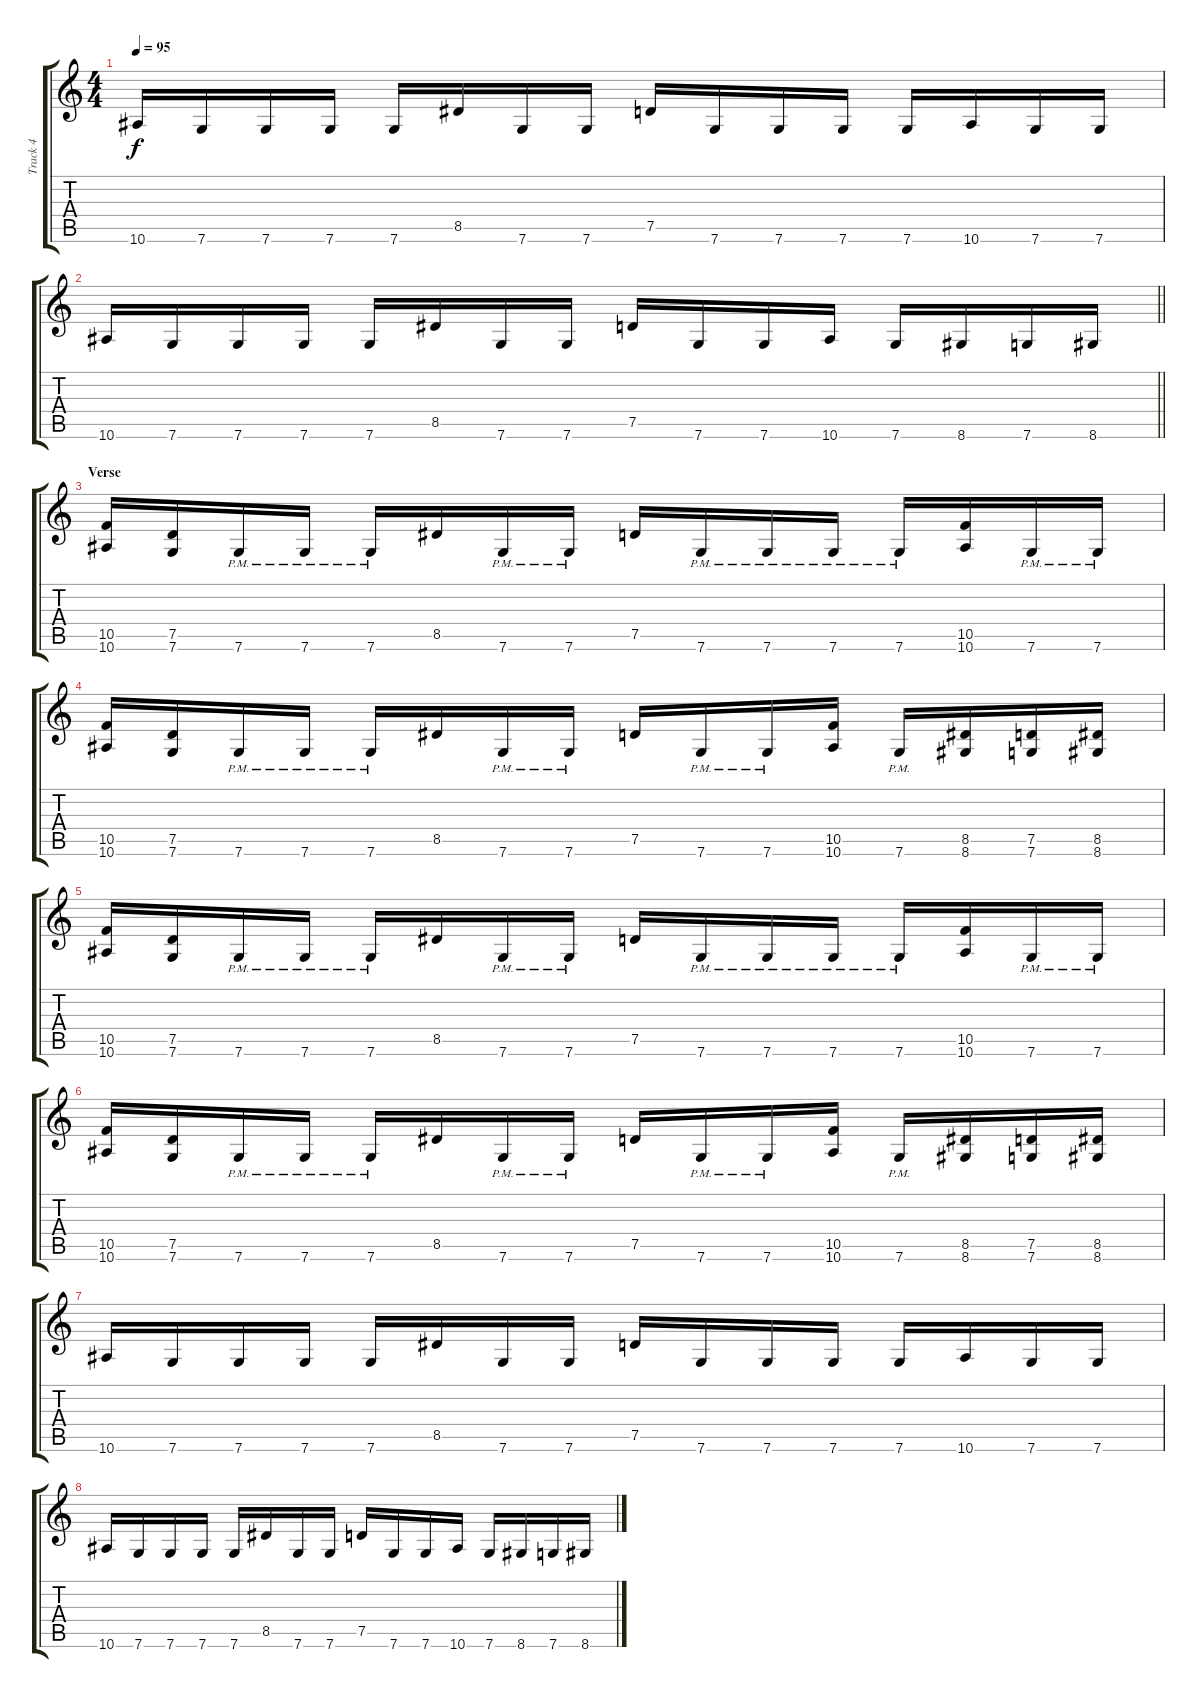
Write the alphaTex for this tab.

\track ("Track 4" "Track 4") {instrument distortionguitar}
\staff {score tabs}
\tuning (D4 A3 F3 C3 G2 C2) {hide}
\ts (4 4)
\tempo 95
\clef g2
\ks c
10.6.16{dy f volume 8 instrument distortionguitar} 7.6.16 7.6.16 7.6.16 7.6.16 8.5.16 7.6.16 7.6.16 7.5.16 7.6.16 7.6.16 7.6.16 7.6.16 10.6.16 7.6.16 7.6.16 |
\barLineRight lightlight
10.6.16 7.6.16 7.6.16 7.6.16 7.6.16 8.5.16 7.6.16 7.6.16 7.5.16 7.6.16 7.6.16 10.6.16 7.6.16 8.6.16 7.6.16 8.6.16 |
\section ("" "Verse")
(10.5 10.6).16{volume 8 instrument distortionguitar} (7.5 7.6).16 7.6{pm}.16 7.6{pm}.16 7.6{pm}.16 8.5.16 7.6{pm}.16 7.6{pm}.16 7.5.16 7.6{pm}.16 7.6{pm}.16 7.6{pm}.16 7.6{pm}.16 (10.5 10.6).16 7.6{pm}.16 7.6{pm}.16 |
(10.5 10.6).16 (7.5 7.6).16 7.6{pm}.16 7.6{pm}.16 7.6{pm}.16 8.5.16 7.6{pm}.16 7.6{pm}.16 7.5.16 7.6{pm}.16 7.6{pm}.16 (10.5 10.6).16 7.6{pm}.16 (8.5 8.6).16 (7.5 7.6).16 (8.5 8.6).16 |
(10.5 10.6).16{volume 8 instrument distortionguitar} (7.5 7.6).16 7.6{pm}.16 7.6{pm}.16 7.6{pm}.16 8.5.16 7.6{pm}.16 7.6{pm}.16 7.5.16 7.6{pm}.16 7.6{pm}.16 7.6{pm}.16 7.6{pm}.16 (10.5 10.6).16 7.6{pm}.16 7.6{pm}.16 |
(10.5 10.6).16 (7.5 7.6).16 7.6{pm}.16 7.6{pm}.16 7.6{pm}.16 8.5.16 7.6{pm}.16 7.6{pm}.16 7.5.16 7.6{pm}.16 7.6{pm}.16 (10.5 10.6).16 7.6{pm}.16 (8.5 8.6).16 (7.5 7.6).16 (8.5 8.6).16 |
10.6.16{volume 8 instrument distortionguitar} 7.6.16 7.6.16 7.6.16 7.6.16 8.5.16 7.6.16 7.6.16 7.5.16 7.6.16 7.6.16 7.6.16 7.6.16 10.6.16 7.6.16 7.6.16 |
10.6.16 7.6.16 7.6.16 7.6.16 7.6.16 8.5.16 7.6.16 7.6.16 7.5.16 7.6.16 7.6.16 10.6.16 7.6.16 8.6.16 7.6.16 8.6.16
